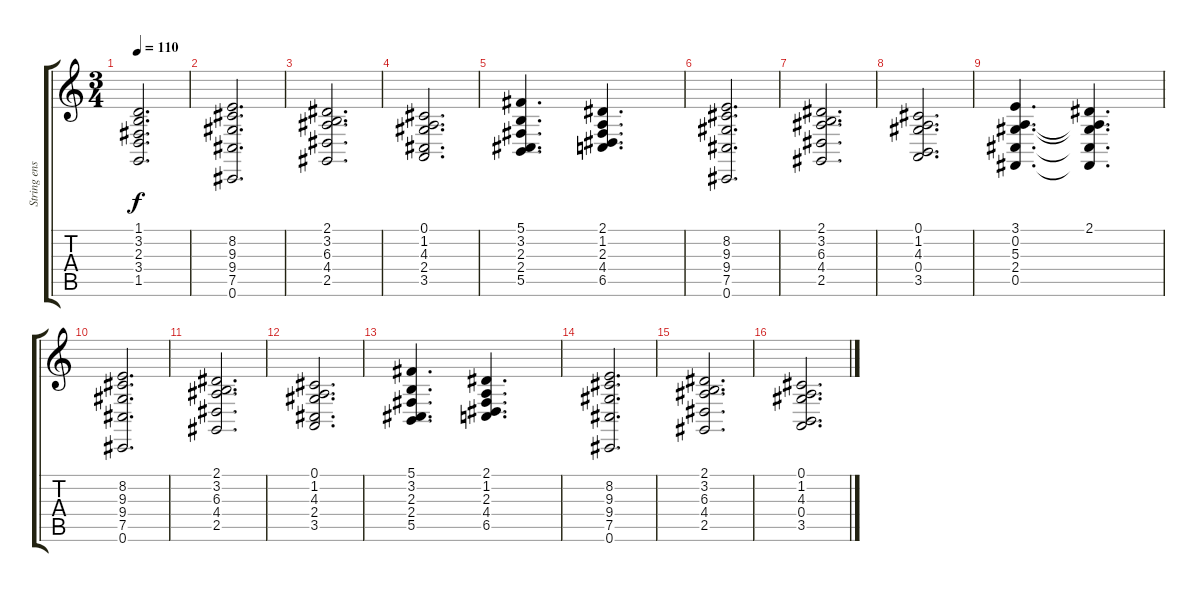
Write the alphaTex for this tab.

\track ("String ensamble" "String ens") {instrument stringensemble2}
\staff {score tabs}
\tuning (Db4 Ab3 E3 B2 Gb2 Db2) {hide}
\ts (3 4)
\tempo 110
\clef g2
\ks c
(1.1 3.2 2.3 3.4 1.5).2{d dy f} |
(8.2 9.3 9.4 7.5 0.6).2{d} |
(2.1 3.2 6.3 4.4 2.5).2{d} |
(0.1 1.2 4.3 2.4 3.5).2{d} |
(5.1 3.2 2.3 2.4 5.5).4{d} (2.1 1.2 2.3 4.4 6.5).4{d} |
(8.2 9.3 9.4 7.5 0.6).2{d} |
(2.1 3.2 6.3 4.4 2.5).2{d} |
(0.1 1.2 4.3 0.4 3.5).2{d} |
(3.1 0.2 5.3 2.4 0.5).4{d} (2.1 0.2{t} 5.3{t} 2.4{t} 0.5{t}).4{d} |
(8.2 9.3 9.4 7.5 0.6).2{d} |
(2.1 3.2 6.3 4.4 2.5).2{d} |
(0.1 1.2 4.3 2.4 3.5).2{d} |
(5.1 3.2 2.3 2.4 5.5).4{d} (2.1 1.2 2.3 4.4 6.5).4{d} |
(8.2 9.3 9.4 7.5 0.6).2{d} |
(2.1 3.2 6.3 4.4 2.5).2{d} |
(0.1 1.2 4.3 0.4 3.5).2{d}
